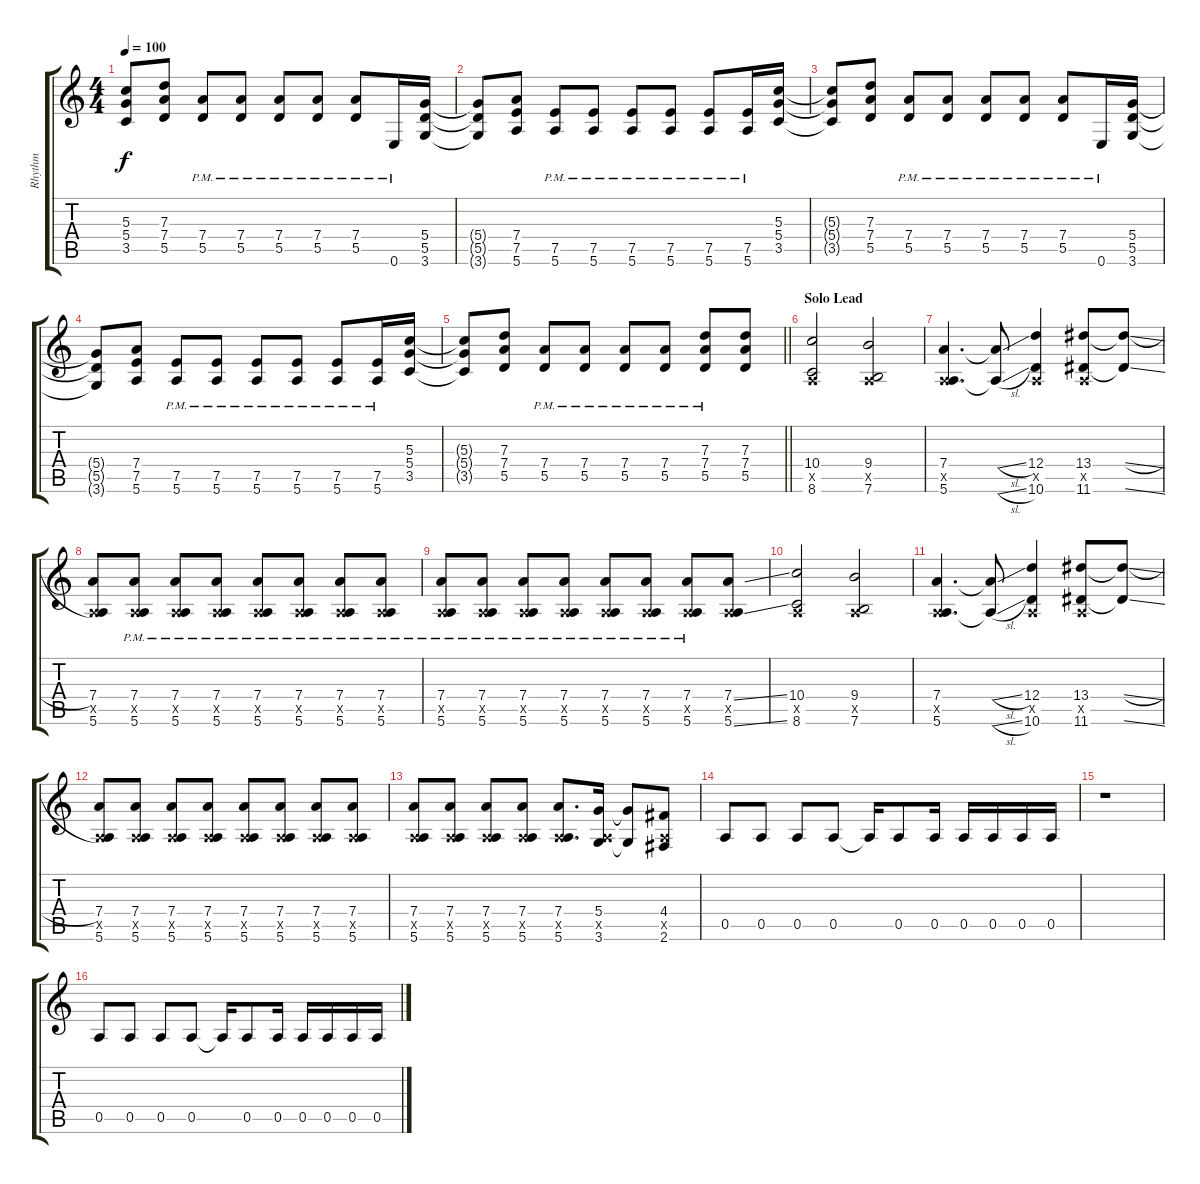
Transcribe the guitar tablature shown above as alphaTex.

\track ("Rhythm" "Rhythm") {instrument overdrivenguitar}
\staff {score tabs}
\tuning (E4 B3 G3 D3 A2 E2) {hide}
\ts (4 4)
\tempo 100
\clef g2
\ks c
(5.3{t} 5.4{t} 3.5{t}).8{dy f} (7.3 7.4 5.5).8 (7.4{pm} 5.5{pm}).8 (7.4{pm} 5.5{pm}).8 (7.4{pm} 5.5{pm}).8 (7.4{pm} 5.5{pm}).8 (7.4{pm} 5.5{pm}).8 0.6{pm}.16 (5.4 5.5 3.6).16 |
(5.4{t} 5.5{t} 3.6{t}).8 (7.4 7.5 5.6).8 (7.5{pm} 5.6{pm}).8 (7.5{pm} 5.6{pm}).8 (7.5{pm} 5.6{pm}).8 (7.5{pm} 5.6{pm}).8 (7.5{pm} 5.6{pm}).8 (7.5{pm} 5.6{pm}).16 (5.3 5.4 3.5).16 |
(5.3{t} 5.4{t} 3.5{t}).8 (7.3 7.4 5.5).8 (7.4{pm} 5.5{pm}).8 (7.4{pm} 5.5{pm}).8 (7.4{pm} 5.5{pm}).8 (7.4{pm} 5.5{pm}).8 (7.4{pm} 5.5{pm}).8 0.6{pm}.16 (5.4 5.5 3.6).16 |
(5.4{t} 5.5{t} 3.6{t}).8 (7.4 7.5 5.6).8 (7.5{pm} 5.6{pm}).8 (7.5{pm} 5.6{pm}).8 (7.5{pm} 5.6{pm}).8 (7.5{pm} 5.6{pm}).8 (7.5{pm} 5.6{pm}).8 (7.5{pm} 5.6{pm}).16 (5.3 5.4 3.5).16 |
\barLineRight lightlight
(5.3{t} 5.4{t} 3.5{t}).8 (7.3 7.4 5.5).8 (7.4{pm} 5.5{pm}).8 (7.4{pm} 5.5{pm}).8 (7.4{pm} 5.5{pm}).8 (7.4{pm} 5.5{pm}).8 (7.3 7.4{pm} 5.5{pm}).8 (7.3 7.4 5.5).8 |
\section ("" "Solo Lead")
(10.4 0.5{x} 8.6).2 (9.4 0.5{x} 7.6).2 |
(7.4 0.5{x} 5.6).4{d} (7.4{sl t} 5.6{sl t}).8 (12.4 0.5{x} 10.6).4 (13.4 0.5{x} 11.6).8 (13.4{sl t} 11.6{ss t}).8 |
(7.4 0.5{x} 5.6).8 (7.4{pm} 0.5{x} 5.6{pm}).8 (7.4{pm} 0.5{x} 5.6{pm}).8 (7.4{pm} 0.5{x} 5.6{pm}).8 (7.4{pm} 0.5{x} 5.6{pm}).8 (7.4{pm} 0.5{x} 5.6{pm}).8 (7.4{pm} 0.5{x} 5.6{pm}).8 (7.4{pm} 0.5{x} 5.6{pm}).8 |
(7.4{pm} 0.5{x} 5.6{pm}).8 (7.4{pm} 0.5{x} 5.6{pm}).8 (7.4{pm} 0.5{x} 5.6{pm}).8 (7.4{pm} 0.5{x} 5.6{pm}).8 (7.4{pm} 0.5{x} 5.6{pm}).8 (7.4{pm} 0.5{x} 5.6{pm}).8 (7.4{pm} 0.5{x} 5.6{pm}).8 (7.4{ss} 0.5{x} 5.6{ss}).8 |
(10.4 0.5{x} 8.6).2 (9.4 0.5{x} 7.6).2 |
(7.4 0.5{x} 5.6).4{d} (7.4{sl t} 5.6{sl t}).8 (12.4 0.5{x} 10.6).4 (13.4 0.5{x} 11.6).8 (13.4{sl t} 11.6{ss t}).8 |
(7.4 0.5{x} 5.6).8 (7.4 0.5{x} 5.6).8 (7.4 0.5{x} 5.6).8 (7.4 0.5{x} 5.6).8 (7.4 0.5{x} 5.6).8 (7.4 0.5{x} 5.6).8 (7.4 0.5{x} 5.6).8 (7.4 0.5{x} 5.6).8 |
(7.4 0.5{x} 5.6).8 (7.4 0.5{x} 5.6).8 (7.4 0.5{x} 5.6).8 (7.4 0.5{x} 5.6).8 (7.4 0.5{x} 5.6).8{d} (5.4 0.5{x} 3.6).16 (5.4{t} 3.6{t}).8 (4.4 0.5{x} 2.6).8 |
0.5.8 0.5.8 0.5.8 0.5.8 0.5{t}.16 0.5.8 0.5.16 0.5.16 0.5.16 0.5.16 0.5.16 |
r.1 |
0.5.8 0.5.8 0.5.8 0.5.8 0.5{t}.16 0.5.8 0.5.16 0.5.16 0.5.16 0.5.16 0.5.16
